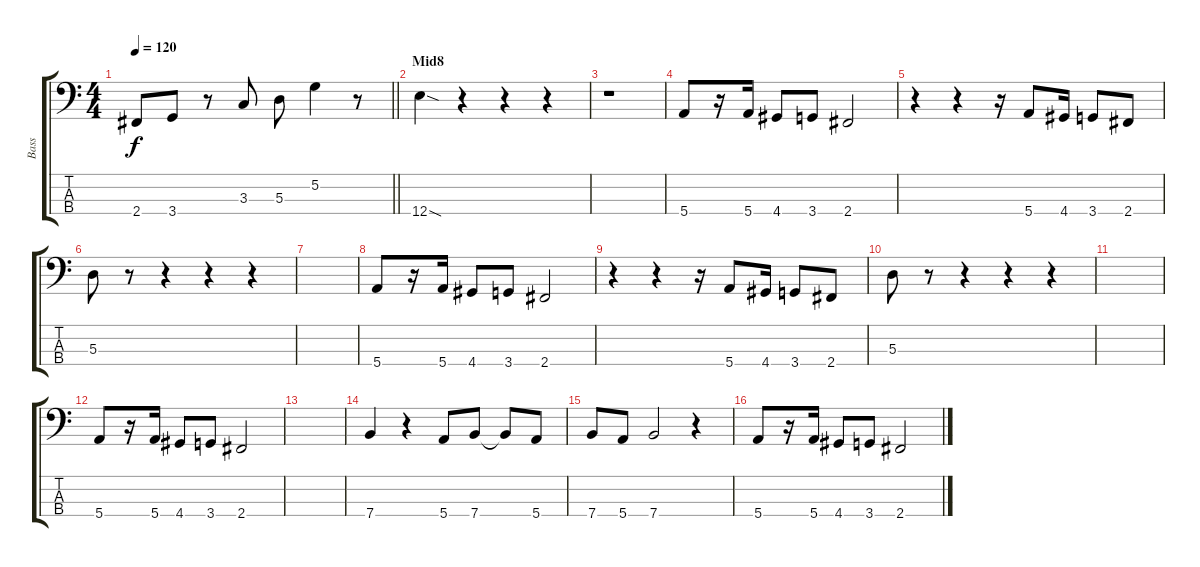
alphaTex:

\track ("Bass" "Bass") {instrument electricbassfinger}
\staff {score tabs}
\tuning (G2 D2 A1 E1) {hide}
\ts (4 4)
\tempo 120
\clef f4
\barLineRight lightlight
\ks c
2.4.8{dy f} 3.4.8 r.8 3.3.8 5.3.8 5.2.4 r.8 |
\section ("" "Mid8")
12.4{sod}.4 r.4 r.4 r.4 |
r.1 |
5.4.8 r.16 5.4.16 4.4.8 3.4.8 2.4.2 |
r.4 r.4 r.16 5.4.8 4.4.16 3.4.8 2.4.8 |
5.3.8 r.8 r.4 r.4 r.4 |
|
5.4.8 r.16 5.4.16 4.4.8 3.4.8 2.4.2 |
r.4 r.4 r.16 5.4.8 4.4.16 3.4.8 2.4.8 |
5.3.8 r.8 r.4 r.4 r.4 |
|
5.4.8 r.16 5.4.16 4.4.8 3.4.8 2.4.2 |
|
7.4.4 r.4 5.4.8 7.4.8 7.4{t}.8 5.4.8 |
7.4.8 5.4.8 7.4.2 r.4 |
5.4.8 r.16 5.4.16 4.4.8 3.4.8 2.4.2
